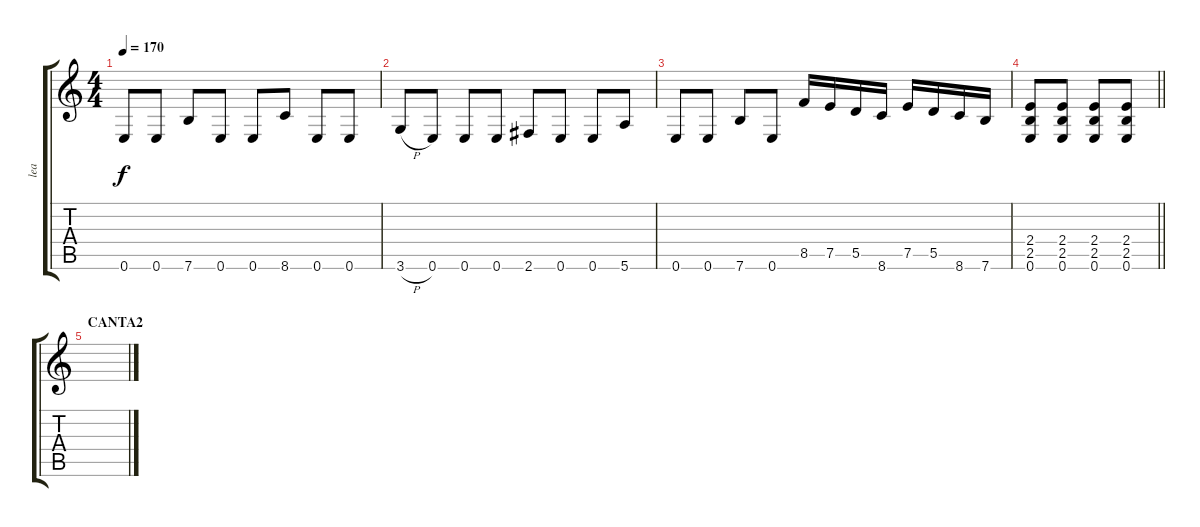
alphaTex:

\track ("lea" "lea") {instrument distortionguitar}
\staff {score tabs}
\tuning (E4 B3 G3 D3 A2 E2) {hide}
\ts (4 4)
\tempo 170
\clef g2
\ks c
0.6.8{dy f} 0.6.8 7.6.8 0.6.8 0.6.8 8.6.8 0.6.8 0.6.8 |
3.6{h}.8 0.6.8 0.6.8 0.6.8 2.6.8 0.6.8 0.6.8 5.6.8 |
0.6.8 0.6.8 7.6.8 0.6.8 8.5.16 7.5.16 5.5.16 8.6.16 7.5.16 5.5.16 8.6.16 7.6.16 |
\barLineRight lightlight
(2.4 2.5 0.6).8 (2.4 2.5 0.6).8 (2.4 2.5 0.6).8 (2.4 2.5 0.6).8 |
\section ("" "CANTA2")
